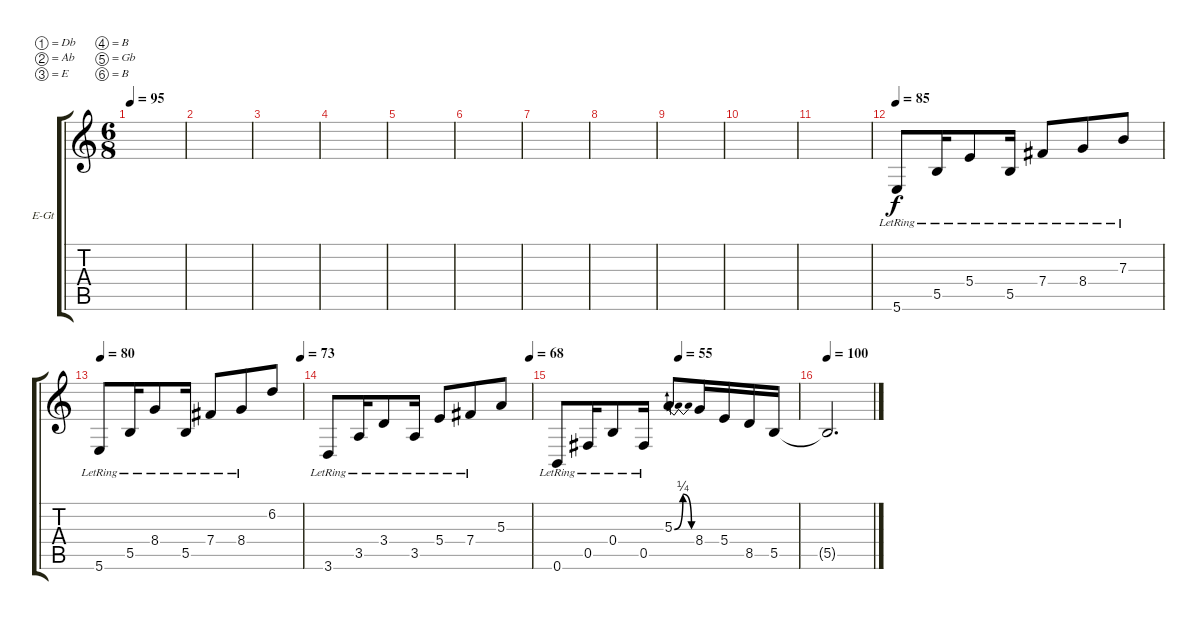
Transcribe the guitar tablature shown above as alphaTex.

\defaultSystemsLayout 4
\bracketExtendMode groupsimilarinstruments
\firstSystemTrackNameOrientation horizontal
\otherSystemsTrackNameOrientation horizontal
\track ("GTR Clean (intros)" "E-Gt") {instrument electricguitarclean}
\staff {score tabs}
\tuning (Db4 Ab3 E3 B2 Gb2 B1)
\ts (6 8)
\tempo 95
\clef g2
\ks c
|
|
|
|
|
|
|
|
|
|
|
\tempo 85
5.6{lr}.8 5.5{lr}.16 5.4{lr}.8 5.5{lr}.16 7.4{lr}.8 8.4{lr}.8 7.3{lr}.8 |
\tempo (80 0.0125)
\tempo (73 0.99375)
5.6{lr}.8 5.5{lr}.16 8.4{lr}.8 5.5{lr}.16 7.4{lr}.8 8.4{lr}.8 6.2.8 |
\tempo (68 0.99375)
3.6{lr}.8 3.5{lr}.16 3.4{lr}.8 3.5{lr}.16 5.4{lr}.8 7.4{lr}.8 5.3.8 |
\tempo (55 0.50625)
0.6{lr}.8 0.5{lr}.16 0.4{lr}.8 0.5{lr}.16 5.3{be (bendrelease 0 0 10.2 1 39 1 54.6 0)}.8 8.4.16 5.4.16 8.5.16 5.5.16 |
\tempo (100 0.01875)
5.5{t}.2{d dy f}
